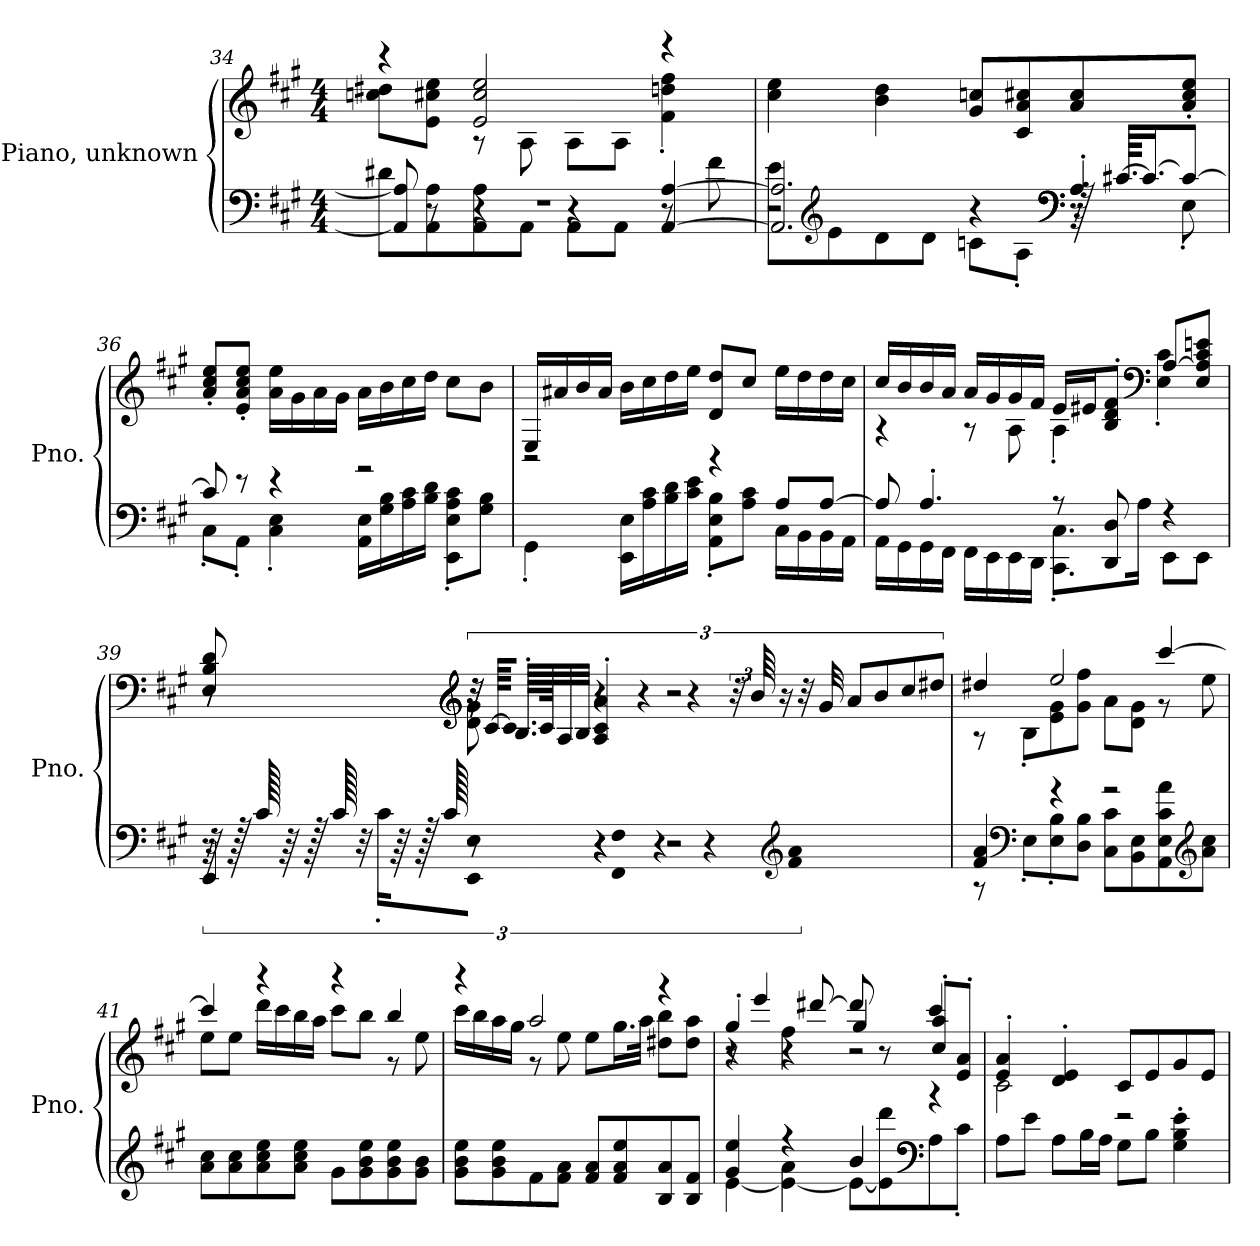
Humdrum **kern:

**kern	**kern
*part1	*part1
*staff2	*staff1
*I"Piano, unknown	*
*I'Pno.	*
*clefF4	*clefG2
*k[f#c#g#]	*k[f#c#g#]
*M4/4	*M4/4
=34	=34
*^	*^
*	*^	*	*
1r	8d#X\L	8AA/] 8A/]	4r	8ccn\ 8dd#X\L
.	8AA\ 8A\	8r	.	8e\ 8cc#X\ 8ee\J
.	8AA\ 8A\	4r	2e/ 2cc#/ 2ee/	8r
.	8AA\J	.	.	8A\
.	8AA\L	4r	.	8A\L
.	8AA\J	.	.	8A\J
.	8r	[4AA/ [4A/	4r	4f#\' 4ddn\' 4ff#\'
.	8f#\	.	.	.
*	*	*	*v	*v
=35	=35	=35	=35
2r	8e\L	2.AA/] 2.A/]	4cc#\ 4ee\
*clefG2	*	*	*
.	8e\	.	.
.	8d\	.	4b\ 4dd\
.	8d\J	.	.
4r	8cn\L	.	8g#/ 8ccn/L
.	8A'\J	.	8c#/ 8a/ 8cc#X/
*clefF4	*	*	*
128r	8r	4A'/	8a/ 8cc#/
[64.c#X/KKLL	.	.	.
16.c#/J_	.	.	.
8c#/J_	8E'\	.	8a/' 8cc#/' 8ee/'J
*	*v	*v	*
!!LO:LB:g=z
=36	=36	=36
8c#/]	8C#'\L	8a/' 8cc#/' 8ee/'L
8r	8AA'\J	8e/' 8a/' 8cc#/' 8ee/'J
4r	4C#\' 4E\'	16a\ 16ee\LL
.	.	16g#\
.	.	16a\
.	.	16g#\JJ
2r	16AA\ 16E\LL	16a\LL
.	16G#\ 16B\	16b\
.	16A\ 16c#\	16cc#\
.	16B\ 16d\JJ	16dd\JJ
.	8EE\' 8E\' 8A\' 8c#\'L	8cc#\L
.	8G#\ 8B\J	8b\J
=37	=37	=37
2r	4GG#'\	16E/LL
.	.	16a#X/
.	.	16b/
.	.	16a#/JJ
.	16EE\ 16E\LL	16b\LL
.	16A\ 16c#\	16cc#\
.	16B\ 16d\	16dd\
.	16c#\ 16e\JJ	16ee\JJ
4r	8AA\' 8E\' 8B\'L	8d/ 8dd/L
.	8A\ 8c#\J	8cc#/J
8A/L	16C#\LL	16ee\LL
.	16BB\	16dd\
[8A/J	16BB\	16dd\
.	16AA\JJ	16cc#\JJ
!!LO:PB:g=z
=38	=38	=38
*	*	*^
8A/]	16AA\LL	16cc#/LL	4r
.	16GG#\	16b/	.
4.A'/	16GG#\	16b/	.
.	16FF#\JJ	16a/JJ	.
.	16FF#\LL	16a/LL	8r
.	16EE\	16g#/	.
.	16EE\	16g#/	8A\
.	16DD\JJ	16f#/JJ	.
8r	8.CC#\' 8.C#\'L	16e/LL	4A'\
.	.	16e#X/J	.
8DD/ 8D/	.	8B/' 8d/' 8f#/'J	.
.	16A\Jk	.	.
*	*	*clefF4	*
4r	8EE\L	[8A/L	4E\' 4c#\'
.	8EE\J	8E/ 8A/] 8c#/ 8en/J	.
!!LO:LB:g=z
=39	=39	=39	=39
*	*^	*	*^
64r	12r	4EE'/	8E/ 8B/ 8d/	8r	8r
128r	.	.	.	.	.
128c#/	.	.	.	.	.
64r	.	.	.	.	.
128r	.	.	.	.	.
128c#/	.	.	.	.	.
32r	.	.	.	.	.
.	24c#'\KL	.	.	.	.
64r	.	.	.	.	.
128r	.	.	.	.	.
128c#/	.	.	.	.	.
*	*	*	*clefG2	*	*
8r	8EE\ 8E\J	.	48r	8d\ 8g#\	32r
.	.	.	[96c#/KKLL	.	.
.	.	.	16.c#/JJ]	.	64.B'/LLLL
.	.	.	.	.	128c#/JK
.	.	.	.	.	32A/
.	.	.	.	.	32B/JJJ
4r	4FF#\ 4F#\	4r	16r	4r	4A/' 4c#/' 4a/'
.	.	.	32r	.	.
.	.	.	48r	.	.
.	.	.	96b/	.	.
.	.	.	16r	.	.
.	.	.	32r	.	.
.	.	.	32g#/	.	.
2r	4r	2r	8a/L	2r	2r
.	.	.	8b/	.	.
.	8r	.	8cc#/	.	.
*clefG2	*	*	*	*	*
.	8f#\ 8a\	.	8dd#X/J	.	.
*	*v	*v	*	*	*
*	*	*	*v	*v
!!LO:LB:g=z
=40	=40	=40	=40
4f#/ 4a/	8r	4dd#X/	8r
*clefF4	*	*	*
.	8E'\L	.	8B'\L
4r	8E\' 8B\'	2ee/	8e\ 8g#\
.	8D\ 8B\J	.	8g#\ 8ff#\J
2r	8C#\ 8c#\L	.	8a\L
.	8BB\ 8E\	.	8d\ 8g#\J
.	8AA\ 8E\ 8c#\ 8a\	[4ccc#/	8r
*clefG2	*	*	*
.	8a\ 8cc#\J	.	8ee\
*v	*v	*	*
=41	=41	=41
8a\ 8cc#\L	4ccc#/]	8ee\L
8a\ 8cc#\	.	8ee\J
8a\ 8cc#\ 8ee\	4r	16ddd\LL
.	.	16ccc#\
8a\ 8cc#\ 8ee\J	.	16bb\
.	.	16aa\JJ
8g#\L	4r	8ccc#\L
8g#\ 8b\ 8ee\	.	8bb\J
8g#\ 8b\ 8ee\	4bb/	8r
8g#\ 8b\J	.	8ee\
=42	=42	=42
8g#\ 8b\ 8ee\L	4r	16ccc#\LL
.	.	16bb\
8g#\ 8b\ 8ee\	.	16aa\
.	.	16gg#\JJ
8f#\	2aa/	8r
8f#\ 8a\J	.	8ee\
8f#/ 8a/L	.	8ee\L
8f#/ 8a/ 8ee/	.	16.gg#\L
.	.	32aa\JJk
8B/ 8a/	4r	8dd#X\ 8bb\L
8B/ 8f#/J	.	8dd#\ 8aa\J
!!LO:LB:g=z
=43	=43	=43
*^	*	*^
4g#/ 4ee/	[4e\	8r	4r	4gg#'/
.	.	4eee/	.	.
4r	4e\_ 4a\	.	4ff#\	4r
.	.	[8ddd#X/	.	.
4b/	8e\L_	8ddd#/]	2r	4gg#/
.	8e\] 8ddd\	8r	.	.
*clefF4	*	*	*	*
4r	8A\	4ccc#/	.	8cc#/' 8aa/'L
.	8c#'\J	.	.	8e/' 8a/'J
*v	*v	*	*	*
*	*	*v	*v
=44	=44	=44
8A\L	4e/' 4a/'	2c#\
8e\J	.	.
8A\L	4d/' 4e/'	.
16B\L	.	.
16A\JJ	.	.
8G#\L	8c#/L	2r
8B\J	8e/	.
4G#\' 4B\' 4e\'	8g#/	.
.	8e/J	.
*	*v	*v
=	=
*-	*-
